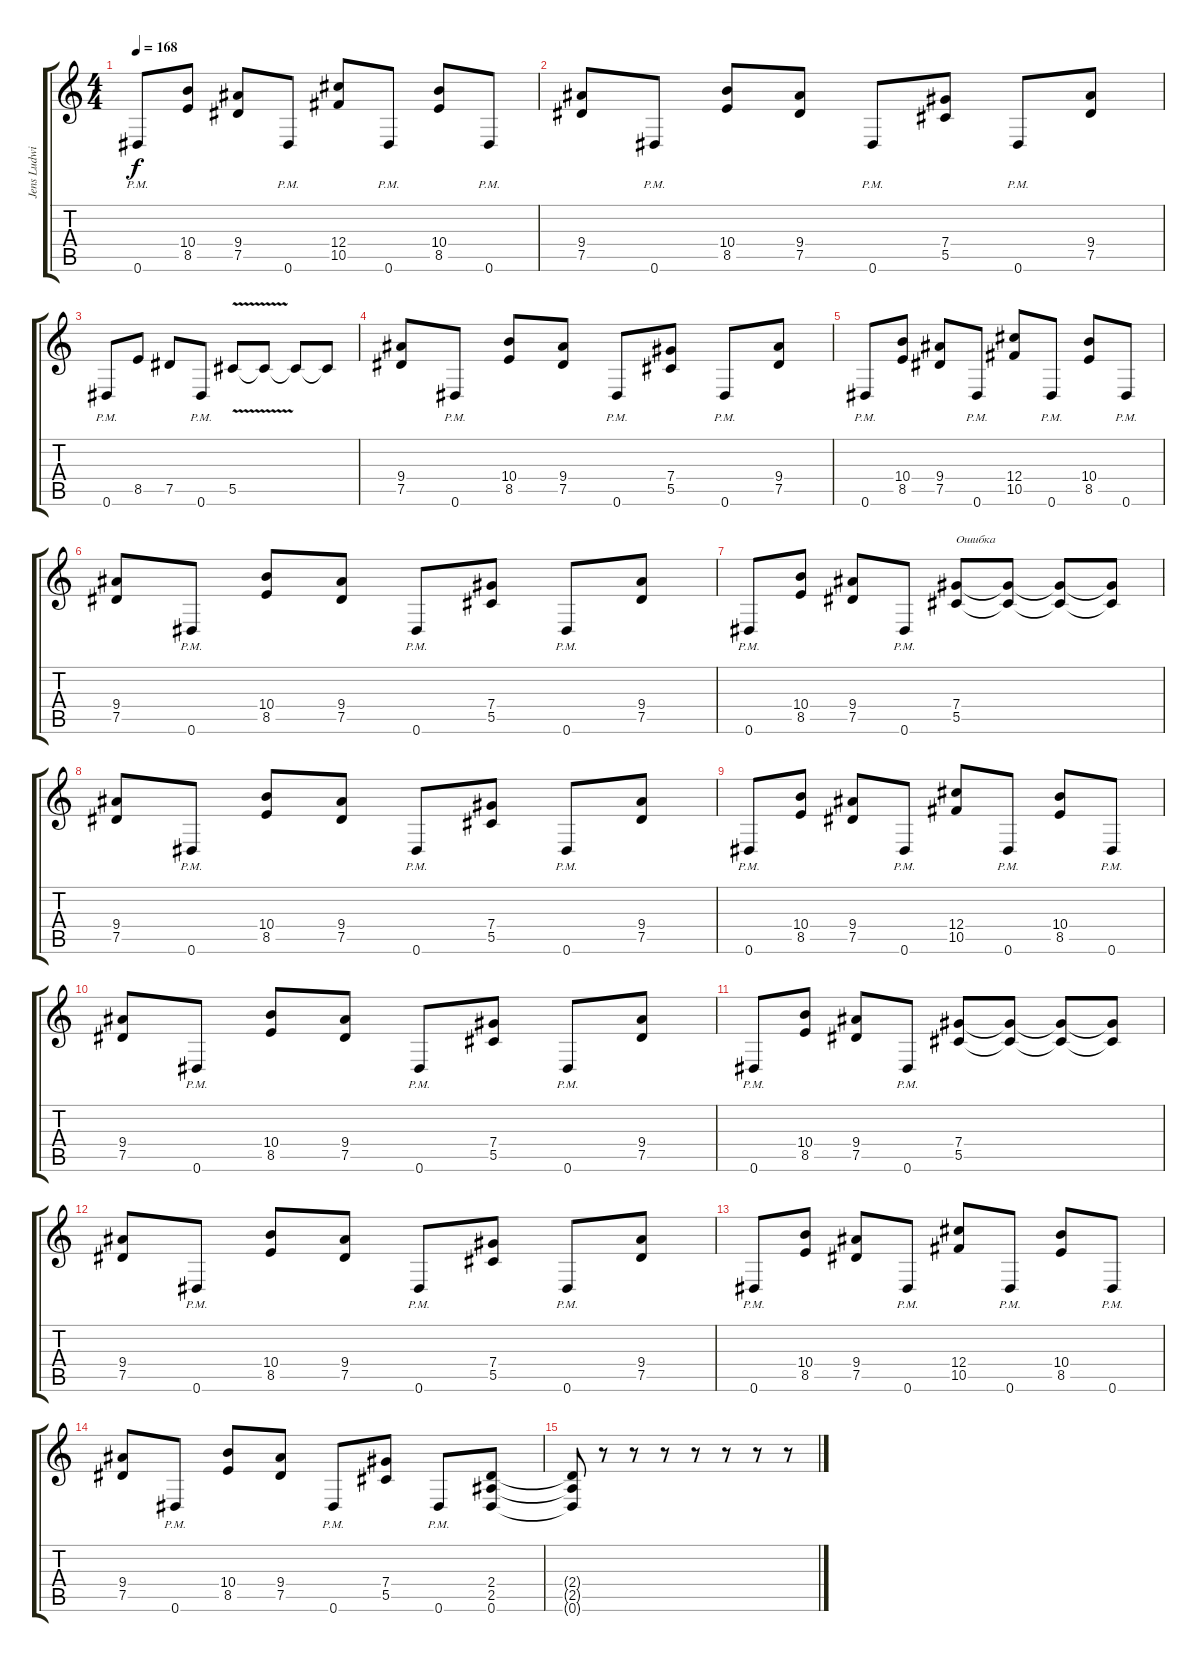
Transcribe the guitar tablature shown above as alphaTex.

\track ("Jens Ludwig (?)" "Jens Ludwi") {instrument distortionguitar}
\staff {score tabs}
\tuning (Eb4 Bb3 Gb3 Db3 Ab2 Eb2) {hide}
\ts (4 4)
\tempo 168
\clef g2
\ks c
0.6{pm}.8{dy f} (10.4 8.5).8 (9.4 7.5).8 0.6{pm}.8 (12.4 10.5).8 0.6{pm}.8 (10.4 8.5).8 0.6{pm}.8 |
(9.4 7.5).8 0.6{pm}.8 (10.4 8.5).8 (9.4 7.5).8 0.6{pm}.8 (7.4 5.5).8 0.6{pm}.8 (9.4 7.5).8 |
0.6{pm}.8 8.5.8 7.5.8 0.6{pm}.8 5.5{v}.8 5.5{t}.8 5.5{t}.8 5.5{t}.8 |
(9.4 7.5).8 0.6{pm}.8 (10.4 8.5).8 (9.4 7.5).8 0.6{pm}.8 (7.4 5.5).8 0.6{pm}.8 (9.4 7.5).8 |
0.6{pm}.8 (10.4 8.5).8 (9.4 7.5).8 0.6{pm}.8 (12.4 10.5).8 0.6{pm}.8 (10.4 8.5).8 0.6{pm}.8 |
(9.4 7.5).8 0.6{pm}.8 (10.4 8.5).8 (9.4 7.5).8 0.6{pm}.8 (7.4 5.5).8 0.6{pm}.8 (9.4 7.5).8 |
0.6{pm}.8 (10.4 8.5).8 (9.4 7.5).8 0.6{pm}.8 (7.4 5.5).8{txt "Ошибка"} (7.4{t} 5.5{t}).8 (7.4{t} 5.5{t}).8 (7.4{t} 5.5{t}).8 |
(9.4 7.5).8 0.6{pm}.8 (10.4 8.5).8 (9.4 7.5).8 0.6{pm}.8 (7.4 5.5).8 0.6{pm}.8 (9.4 7.5).8 |
0.6{pm}.8 (10.4 8.5).8 (9.4 7.5).8 0.6{pm}.8 (12.4 10.5).8 0.6{pm}.8 (10.4 8.5).8 0.6{pm}.8 |
(9.4 7.5).8 0.6{pm}.8 (10.4 8.5).8 (9.4 7.5).8 0.6{pm}.8 (7.4 5.5).8 0.6{pm}.8 (9.4 7.5).8 |
0.6{pm}.8 (10.4 8.5).8 (9.4 7.5).8 0.6{pm}.8 (7.4 5.5).8 (7.4{t} 5.5{t}).8 (7.4{t} 5.5{t}).8 (7.4{t} 5.5{t}).8 |
(9.4 7.5).8 0.6{pm}.8 (10.4 8.5).8 (9.4 7.5).8 0.6{pm}.8 (7.4 5.5).8 0.6{pm}.8 (9.4 7.5).8 |
0.6{pm}.8 (10.4 8.5).8 (9.4 7.5).8 0.6{pm}.8 (12.4 10.5).8 0.6{pm}.8 (10.4 8.5).8 0.6{pm}.8 |
(9.4 7.5).8 0.6{pm}.8 (10.4 8.5).8 (9.4 7.5).8 0.6{pm}.8 (7.4 5.5).8 0.6{pm}.8 (2.4 2.5 0.6).8 |
(2.4{t} 2.5{t} 0.6{t}).8 r.8 r.8 r.8 r.8 r.8 r.8 r.8
